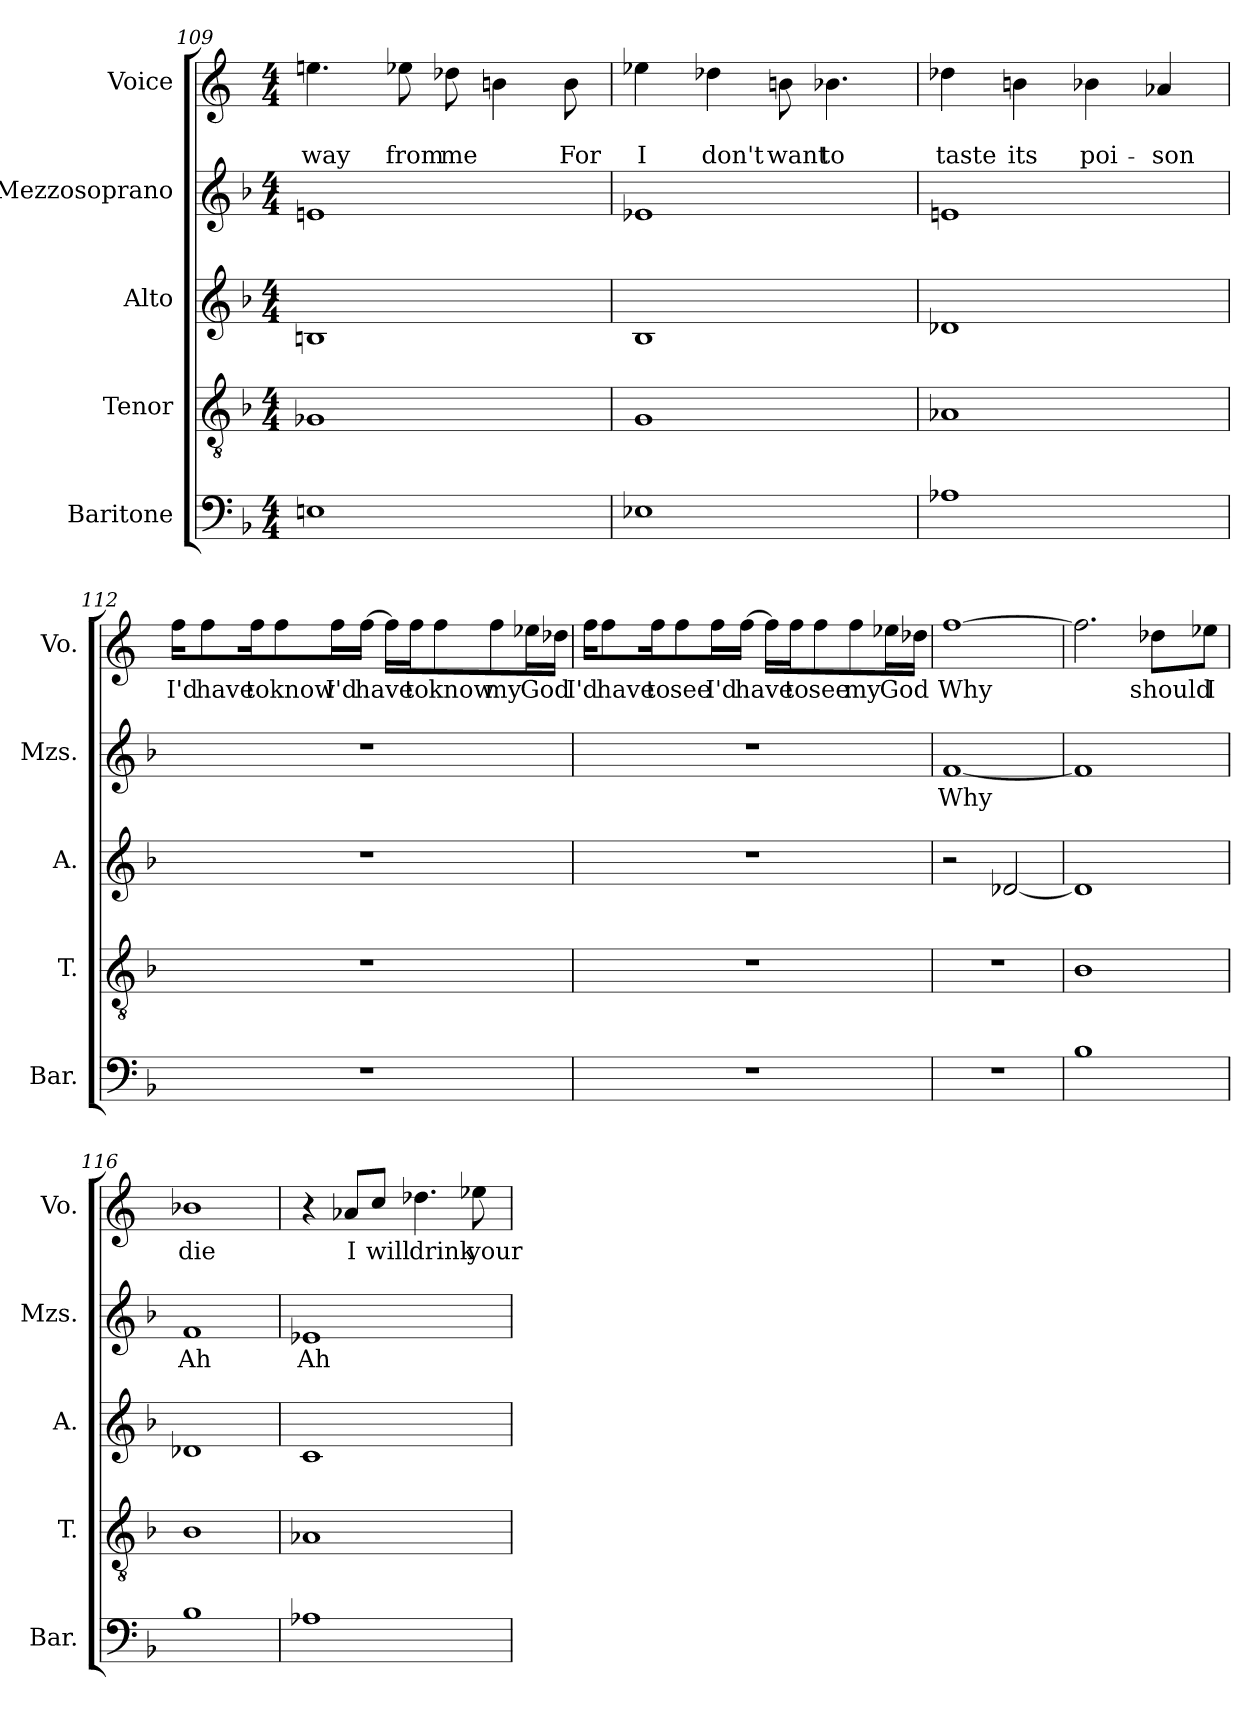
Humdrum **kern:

**kern	**kern	**kern	**kern	**text	**kern	**text	**text
*part5	*part4	*part3	*part2	*part2	*part1	*part1	*part1
*staff5	*staff4	*staff3	*staff2	*staff2	*staff1	*staff1	*staff1
*I"Baritone	*I"Tenor	*I"Alto	*I"Mezzosoprano	*	*I"Voice	*	*
*I'Bar.	*I'T.	*I'A.	*I'Mzs.	*	*I'Vo.	*	*
*clefF4	*clefGv2	*clefG2	*clefG2	*	*clefG2	*	*
*k[b-]	*k[b-]	*k[b-]	*k[b-]	*	*k[]	*	*
*F:	*F:	*F:	*F:	*	*C:	*	*
*M4/4	*M4/4	*M4/4	*M4/4	*	*M4/4	*	*
=109	=109	=109	=109	=109	=109	=109	=109
1En	1G-X	1Bn	1en	.	4.een\	.	-way
.	.	.	.	.	8ee-X\	.	from
.	.	.	.	.	8dd-X\	.	me
.	.	.	.	.	4bn\	.	.
.	.	.	.	.	8b\	.	For
=110	=110	=110	=110	=110	=110	=110	=110
1E-	1G	1B-	1e-	.	4ee-\	.	I
.	.	.	.	.	4dd-X\	.	don't
.	.	.	.	.	8bn\	.	want
.	.	.	.	.	4.b-X\	.	to
=111	=111	=111	=111	=111	=111	=111	=111
1A-X	1A-X	1d-X	1en	.	4dd-X\	.	taste
.	.	.	.	.	4bn\	.	its
.	.	.	.	.	4b-X\	.	poi-
.	.	.	.	.	4a-/	.	-son
!!LO:PB:g=z
=112	=112	=112	=112	=112	=112	=112	=112
1r	1r	1r	1r	.	16ff\KL	I'd	.
.	.	.	.	.	8ff\	have	.
.	.	.	.	.	16ff\K	to	.
.	.	.	.	.	8ff\	know	.
.	.	.	.	.	16ff\L	I'd	.
.	.	.	.	.	[16ff\JJ	have	.
.	.	.	.	.	16ff\LL]	.	.
.	.	.	.	.	16ff\J	to	.
.	.	.	.	.	8ff\	know	.
.	.	.	.	.	8ff\	my	.
.	.	.	.	.	16ee-\L	God	.
.	.	.	.	.	16dd-X\JJ	.	.
!!LO:LB:g=z
=113	=113	=113	=113	=113	=113	=113	=113
1r	1r	1r	1r	.	16ff\KL	I'd	.
.	.	.	.	.	8ff\	have	.
.	.	.	.	.	16ff\K	to	.
.	.	.	.	.	8ff\	see	.
.	.	.	.	.	16ff\L	I'd	.
.	.	.	.	.	[16ff\JJ	have	.
.	.	.	.	.	16ff\LL]	.	.
.	.	.	.	.	16ff\J	to	.
.	.	.	.	.	8ff\	see	.
.	.	.	.	.	8ff\	my	.
.	.	.	.	.	16ee-\L	God	.
.	.	.	.	.	16dd-X\JJ	.	.
=114	=114	=114	=114	=114	=114	=114	=114
1r	1r	2r	[1f	Why	[1ff	Why	.
.	.	[2d-X/	.	.	.	.	.
=115	=115	=115	=115	=115	=115	=115	=115
1B-	1B-	1d-]	1f]	.	2.ff\]	.	.
.	.	.	.	.	8dd-X\L	should	.
.	.	.	.	.	8ee-\J	I	.
=116	=116	=116	=116	=116	=116	=116	=116
1B-	1B-	1d-X	1f	Ah	1b-	die	.
!!LO:PB:g=z
=117	=117	=117	=117	=117	=117	=117	=117
1A-X	1A-X	1c	1e-	Ah	4r	.	.
.	.	.	.	.	8a-/L	I	.
.	.	.	.	.	8cc/J	will	.
.	.	.	.	.	4.dd-X\	drink	.
.	.	.	.	.	8ee-\	your	.
=	=	=	=	=	=	=	=
*-	*-	*-	*-	*-	*-	*-	*-
